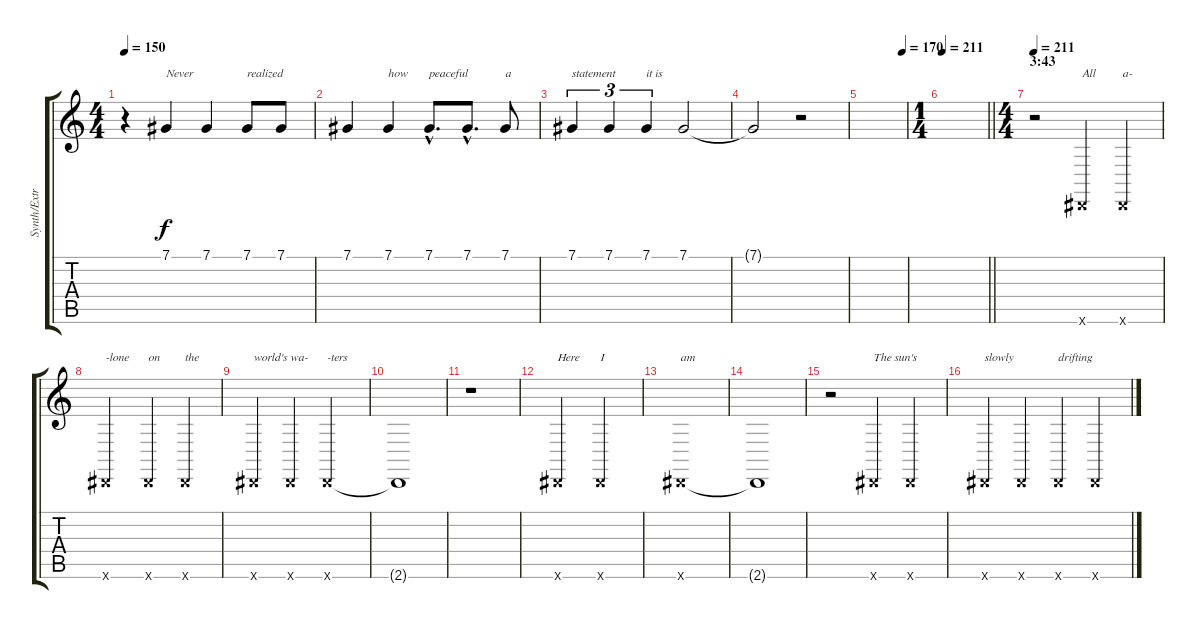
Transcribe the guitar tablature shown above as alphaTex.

\track ("Synth/Extra Guitar II/Vocals" "Synth/Extr") {instrument lead2sawtooth}
\staff {score tabs}
\tuning (Db4 Ab3 E3 B2 Gb2 Db2) {hide}
\ts (4 4)
\tempo 150
\clef g2
\ks c
r.4{dy f} 7.1.4{txt "Never"} 7.1.4 7.1.8{txt "realized"} 7.1.8 |
7.1.4 7.1.4{txt "how"} 7.1{hac}.8{d txt "peaceful"} 7.1{hac}.8{d} 7.1.8{txt "a"} |
7.1.4{tu (3 2) txt "statement"} 7.1.4{tu (3 2)} 7.1.4{tu (3 2) txt "it is"} 7.1.2 |
7.1{t}.2 r.2 |
\tempo (170 0.9166666666666666)
|
\ts (1 4)
\tempo 211
\barLineRight lightlight
|
\ts (4 4)
\section ("" "3:43")
\tempo 211
r.2 2.6{x}.4{txt "All"} 2.6{x}.4{txt "a-"} |
2.6{x}.2{txt "-lone"} 2.6{x}.4{txt "on"} 2.6{x}.4{txt "the"} |
2.6{x}.4{txt "world's wa-"} 2.6{x}.4 2.6{x}.2{txt "-ters"} |
2.6{t}.1 |
r.1 |
2.6{x}.2{txt "Here"} 2.6{x}.2{txt "I"} |
2.6{x}.1{txt "am"} |
2.6{t}.1 |
r.2 2.6{x}.4{txt "The sun's"} 2.6{x}.4 |
2.6{x}.4{txt "slowly"} 2.6{x}.4 2.6{x}.4{txt "drifting"} 2.6{x}.4
